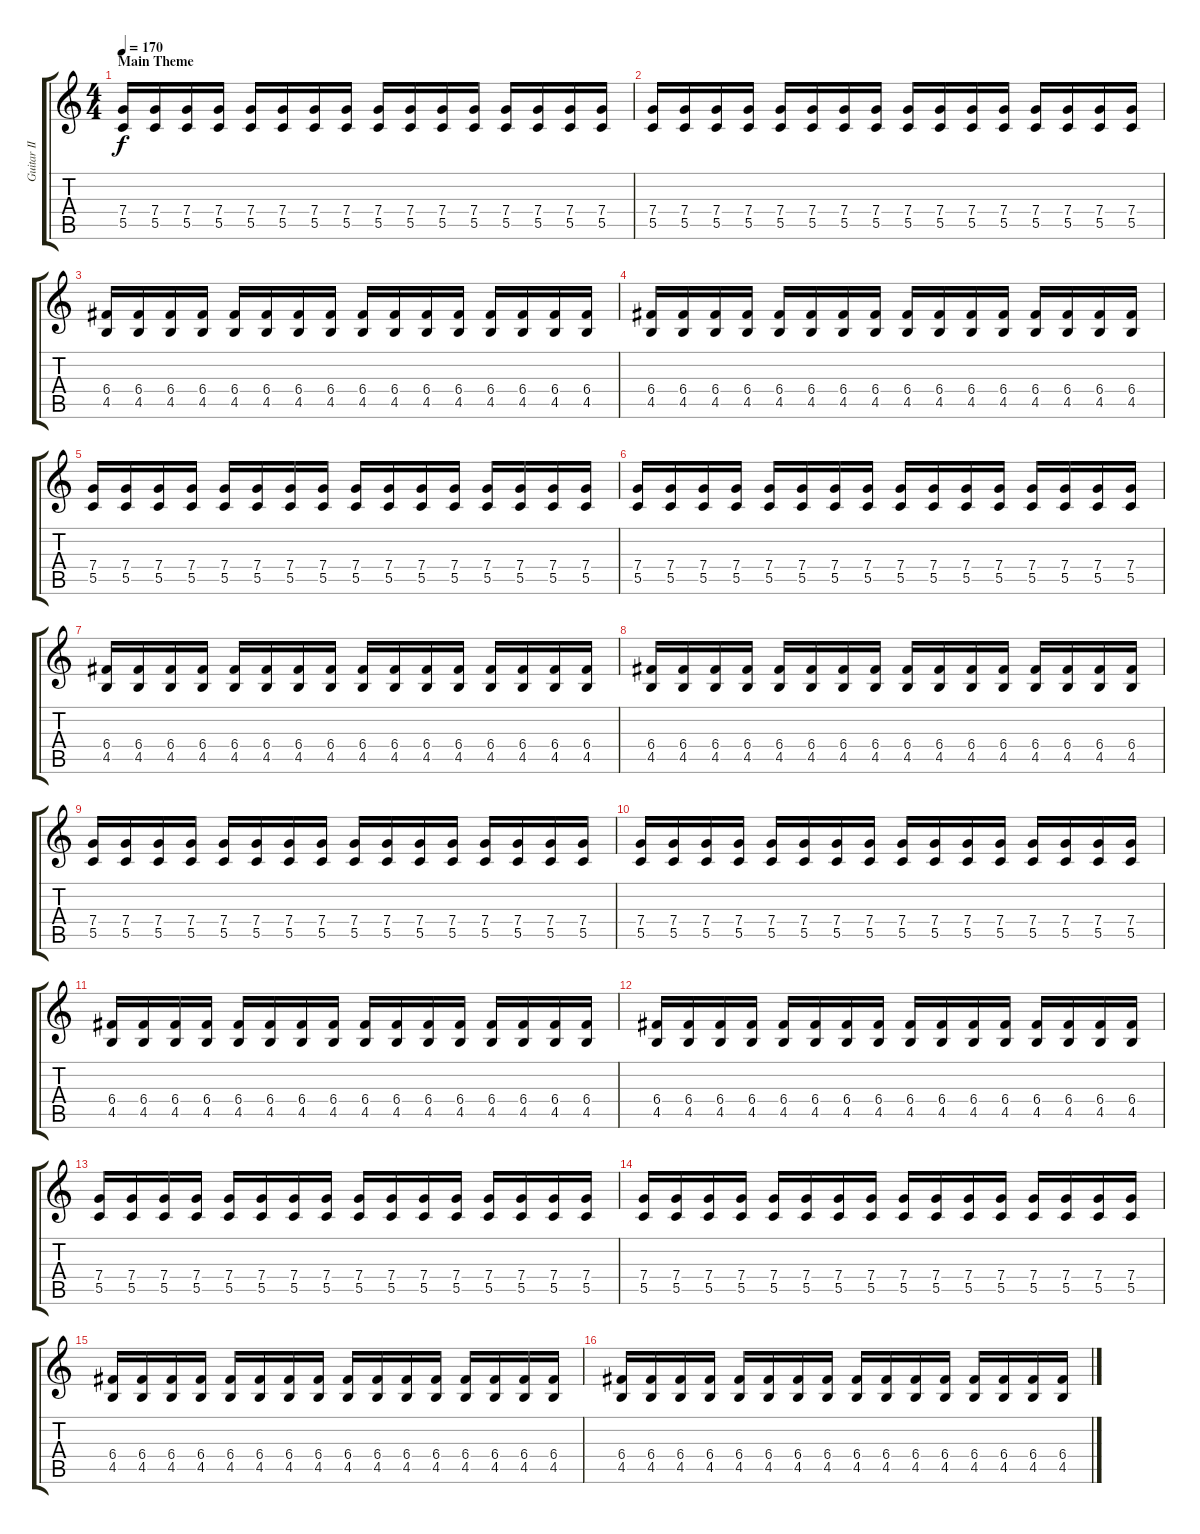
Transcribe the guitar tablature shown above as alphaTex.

\track ("Guitar II" "Guitar II") {instrument distortionguitar}
\staff {score tabs}
\tuning (D4 A3 F3 C3 G2 D2) {hide}
\ts (4 4)
\section ("" "Main Theme")
\tempo 170
\clef g2
\ks c
(7.4 5.5).16{dy f} (7.4 5.5).16 (7.4 5.5).16 (7.4 5.5).16 (7.4 5.5).16 (7.4 5.5).16 (7.4 5.5).16 (7.4 5.5).16 (7.4 5.5).16 (7.4 5.5).16 (7.4 5.5).16 (7.4 5.5).16 (7.4 5.5).16 (7.4 5.5).16 (7.4 5.5).16 (7.4 5.5).16 |
(7.4 5.5).16 (7.4 5.5).16 (7.4 5.5).16 (7.4 5.5).16 (7.4 5.5).16 (7.4 5.5).16 (7.4 5.5).16 (7.4 5.5).16 (7.4 5.5).16 (7.4 5.5).16 (7.4 5.5).16 (7.4 5.5).16 (7.4 5.5).16 (7.4 5.5).16 (7.4 5.5).16 (7.4 5.5).16 |
(6.4 4.5).16 (6.4 4.5).16 (6.4 4.5).16 (6.4 4.5).16 (6.4 4.5).16 (6.4 4.5).16 (6.4 4.5).16 (6.4 4.5).16 (6.4 4.5).16 (6.4 4.5).16 (6.4 4.5).16 (6.4 4.5).16 (6.4 4.5).16 (6.4 4.5).16 (6.4 4.5).16 (6.4 4.5).16 |
(6.4 4.5).16 (6.4 4.5).16 (6.4 4.5).16 (6.4 4.5).16 (6.4 4.5).16 (6.4 4.5).16 (6.4 4.5).16 (6.4 4.5).16 (6.4 4.5).16 (6.4 4.5).16 (6.4 4.5).16 (6.4 4.5).16 (6.4 4.5).16 (6.4 4.5).16 (6.4 4.5).16 (6.4 4.5).16 |
(7.4 5.5).16 (7.4 5.5).16 (7.4 5.5).16 (7.4 5.5).16 (7.4 5.5).16 (7.4 5.5).16 (7.4 5.5).16 (7.4 5.5).16 (7.4 5.5).16 (7.4 5.5).16 (7.4 5.5).16 (7.4 5.5).16 (7.4 5.5).16 (7.4 5.5).16 (7.4 5.5).16 (7.4 5.5).16 |
(7.4 5.5).16 (7.4 5.5).16 (7.4 5.5).16 (7.4 5.5).16 (7.4 5.5).16 (7.4 5.5).16 (7.4 5.5).16 (7.4 5.5).16 (7.4 5.5).16 (7.4 5.5).16 (7.4 5.5).16 (7.4 5.5).16 (7.4 5.5).16 (7.4 5.5).16 (7.4 5.5).16 (7.4 5.5).16 |
(6.4 4.5).16 (6.4 4.5).16 (6.4 4.5).16 (6.4 4.5).16 (6.4 4.5).16 (6.4 4.5).16 (6.4 4.5).16 (6.4 4.5).16 (6.4 4.5).16 (6.4 4.5).16 (6.4 4.5).16 (6.4 4.5).16 (6.4 4.5).16 (6.4 4.5).16 (6.4 4.5).16 (6.4 4.5).16 |
(6.4 4.5).16 (6.4 4.5).16 (6.4 4.5).16 (6.4 4.5).16 (6.4 4.5).16 (6.4 4.5).16 (6.4 4.5).16 (6.4 4.5).16 (6.4 4.5).16 (6.4 4.5).16 (6.4 4.5).16 (6.4 4.5).16 (6.4 4.5).16 (6.4 4.5).16 (6.4 4.5).16 (6.4 4.5).16 |
(7.4 5.5).16 (7.4 5.5).16 (7.4 5.5).16 (7.4 5.5).16 (7.4 5.5).16 (7.4 5.5).16 (7.4 5.5).16 (7.4 5.5).16 (7.4 5.5).16 (7.4 5.5).16 (7.4 5.5).16 (7.4 5.5).16 (7.4 5.5).16 (7.4 5.5).16 (7.4 5.5).16 (7.4 5.5).16 |
(7.4 5.5).16 (7.4 5.5).16 (7.4 5.5).16 (7.4 5.5).16 (7.4 5.5).16 (7.4 5.5).16 (7.4 5.5).16 (7.4 5.5).16 (7.4 5.5).16 (7.4 5.5).16 (7.4 5.5).16 (7.4 5.5).16 (7.4 5.5).16 (7.4 5.5).16 (7.4 5.5).16 (7.4 5.5).16 |
(6.4 4.5).16 (6.4 4.5).16 (6.4 4.5).16 (6.4 4.5).16 (6.4 4.5).16 (6.4 4.5).16 (6.4 4.5).16 (6.4 4.5).16 (6.4 4.5).16 (6.4 4.5).16 (6.4 4.5).16 (6.4 4.5).16 (6.4 4.5).16 (6.4 4.5).16 (6.4 4.5).16 (6.4 4.5).16 |
(6.4 4.5).16 (6.4 4.5).16 (6.4 4.5).16 (6.4 4.5).16 (6.4 4.5).16 (6.4 4.5).16 (6.4 4.5).16 (6.4 4.5).16 (6.4 4.5).16 (6.4 4.5).16 (6.4 4.5).16 (6.4 4.5).16 (6.4 4.5).16 (6.4 4.5).16 (6.4 4.5).16 (6.4 4.5).16 |
(7.4 5.5).16 (7.4 5.5).16 (7.4 5.5).16 (7.4 5.5).16 (7.4 5.5).16 (7.4 5.5).16 (7.4 5.5).16 (7.4 5.5).16 (7.4 5.5).16 (7.4 5.5).16 (7.4 5.5).16 (7.4 5.5).16 (7.4 5.5).16 (7.4 5.5).16 (7.4 5.5).16 (7.4 5.5).16 |
(7.4 5.5).16 (7.4 5.5).16 (7.4 5.5).16 (7.4 5.5).16 (7.4 5.5).16 (7.4 5.5).16 (7.4 5.5).16 (7.4 5.5).16 (7.4 5.5).16 (7.4 5.5).16 (7.4 5.5).16 (7.4 5.5).16 (7.4 5.5).16 (7.4 5.5).16 (7.4 5.5).16 (7.4 5.5).16 |
(6.4 4.5).16 (6.4 4.5).16 (6.4 4.5).16 (6.4 4.5).16 (6.4 4.5).16 (6.4 4.5).16 (6.4 4.5).16 (6.4 4.5).16 (6.4 4.5).16 (6.4 4.5).16 (6.4 4.5).16 (6.4 4.5).16 (6.4 4.5).16 (6.4 4.5).16 (6.4 4.5).16 (6.4 4.5).16 |
(6.4 4.5).16 (6.4 4.5).16 (6.4 4.5).16 (6.4 4.5).16 (6.4 4.5).16 (6.4 4.5).16 (6.4 4.5).16 (6.4 4.5).16 (6.4 4.5).16 (6.4 4.5).16 (6.4 4.5).16 (6.4 4.5).16 (6.4 4.5).16 (6.4 4.5).16 (6.4 4.5).16 (6.4 4.5).16
